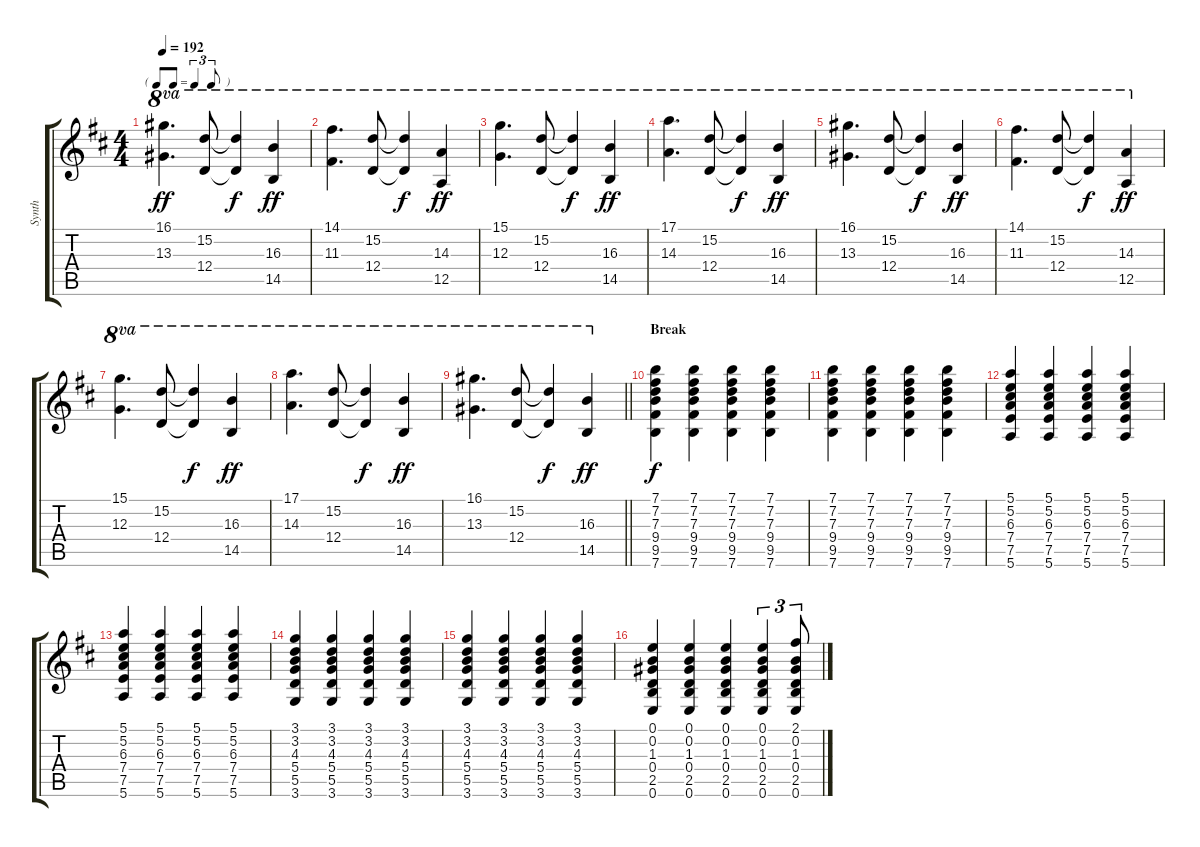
\track ("Synth" "Synth") {instrument acousticguitarnylon}
\staff {score tabs}
\tuning (E4 B3 G3 D3 A2 E2) {hide}
\ts (4 4)
\tf triplet8th
\tempo 192
\clef g2
\ks bminor
(16.1 13.3).4{d ot 8va dy ff} (15.2 12.4).8{ot 8va} (15.2{t} 12.4{t}).4{ot 8va dy f} (16.3 14.5).4{ot 8va dy ff} |
(14.1 11.3).4{d ot 8va} (15.2 12.4).8{ot 8va} (15.2{t} 12.4{t}).4{ot 8va dy f} (14.3 12.5).4{ot 8va dy ff} |
(15.1 12.3).4{d ot 8va} (15.2 12.4).8{ot 8va} (15.2{t} 12.4{t}).4{ot 8va dy f} (16.3 14.5).4{ot 8va dy ff} |
(17.1 14.3).4{d ot 8va} (15.2 12.4).8{ot 8va} (15.2{t} 12.4{t}).4{ot 8va dy f} (16.3 14.5).4{ot 8va dy ff} |
(16.1 13.3).4{d ot 8va} (15.2 12.4).8{ot 8va} (15.2{t} 12.4{t}).4{ot 8va dy f} (16.3 14.5).4{ot 8va dy ff} |
(14.1 11.3).4{d ot 8va} (15.2 12.4).8{ot 8va} (15.2{t} 12.4{t}).4{ot 8va dy f} (14.3 12.5).4{ot 8va dy ff} |
(15.1 12.3).4{d ot 8va} (15.2 12.4).8{ot 8va} (15.2{t} 12.4{t}).4{ot 8va dy f} (16.3 14.5).4{ot 8va dy ff} |
(17.1 14.3).4{d ot 8va} (15.2 12.4).8{ot 8va} (15.2{t} 12.4{t}).4{ot 8va dy f} (16.3 14.5).4{ot 8va dy ff} |
\barLineRight lightlight
(16.1 13.3).4{d ot 8va} (15.2 12.4).8{ot 8va} (15.2{t} 12.4{t}).4{ot 8va dy f} (16.3 14.5).4{ot 8va dy ff} |
\section ("" "Break")
(7.1 7.2 7.3 9.4 9.5 7.6).4{dy f} (7.1 7.2 7.3 9.4 9.5 7.6).4 (7.1 7.2 7.3 9.4 9.5 7.6).4 (7.1 7.2 7.3 9.4 9.5 7.6).4 |
(7.1 7.2 7.3 9.4 9.5 7.6).4 (7.1 7.2 7.3 9.4 9.5 7.6).4 (7.1 7.2 7.3 9.4 9.5 7.6).4 (7.1 7.2 7.3 9.4 9.5 7.6).4 |
(5.1 5.2 6.3 7.4 7.5 5.6).4 (5.1 5.2 6.3 7.4 7.5 5.6).4 (5.1 5.2 6.3 7.4 7.5 5.6).4 (5.1 5.2 6.3 7.4 7.5 5.6).4 |
(5.1 5.2 6.3 7.4 7.5 5.6).4 (5.1 5.2 6.3 7.4 7.5 5.6).4 (5.1 5.2 6.3 7.4 7.5 5.6).4 (5.1 5.2 6.3 7.4 7.5 5.6).4 |
(3.1 3.2 4.3 5.4 5.5 3.6).4 (3.1 3.2 4.3 5.4 5.5 3.6).4 (3.1 3.2 4.3 5.4 5.5 3.6).4 (3.1 3.2 4.3 5.4 5.5 3.6).4 |
(3.1 3.2 4.3 5.4 5.5 3.6).4 (3.1 3.2 4.3 5.4 5.5 3.6).4 (3.1 3.2 4.3 5.4 5.5 3.6).4 (3.1 3.2 4.3 5.4 5.5 3.6).4 |
(0.1 0.2 1.3 0.4 2.5 0.6).4 (0.1 0.2 1.3 0.4 2.5 0.6).4 (0.1 0.2 1.3 0.4 2.5 0.6).4 (0.1 0.2 1.3 0.4 2.5 0.6).4{tu (3 2)} (2.1 0.2 1.3 0.4 2.5 0.6).8{tu (3 2)}
